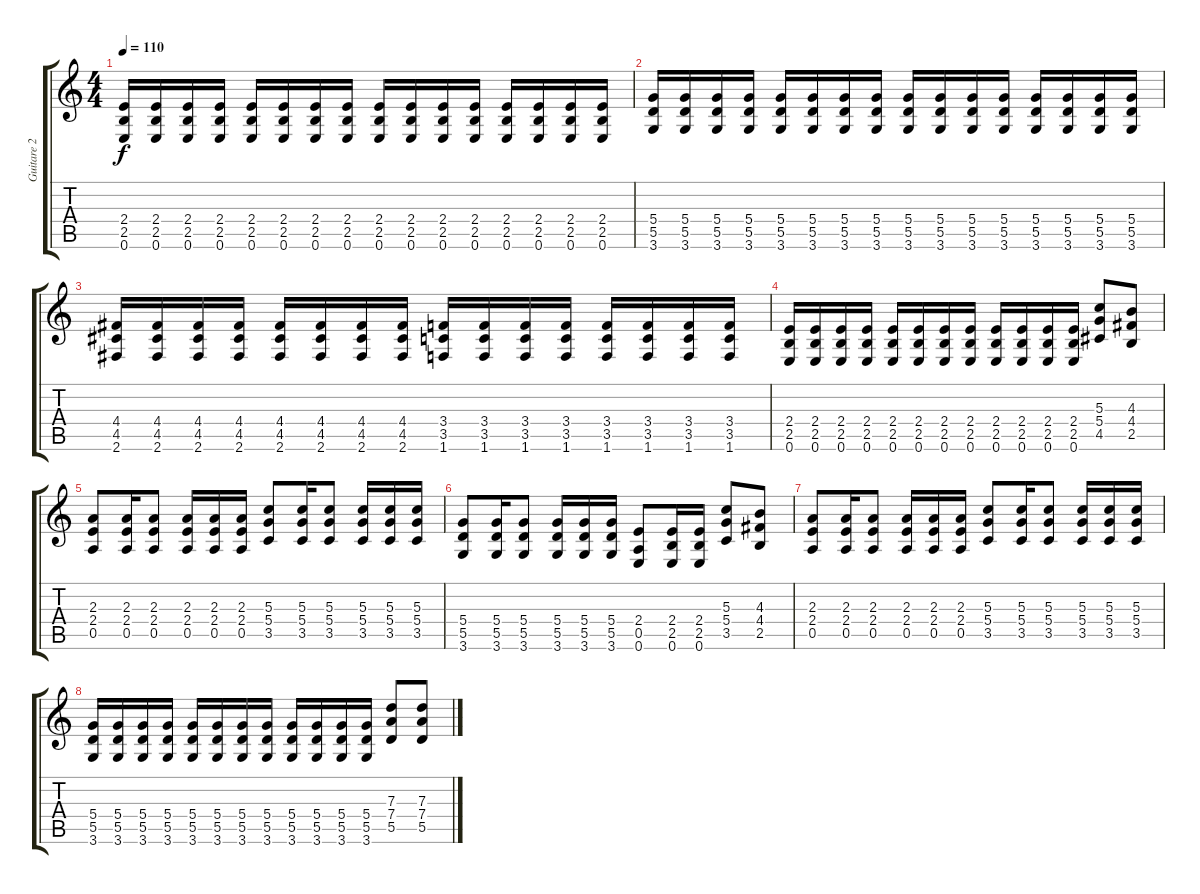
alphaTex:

\track ("Guitare 2" "Guitare 2") {instrument distortionguitar}
\staff {score tabs}
\tuning (E4 B3 G3 D3 A2 E2) {hide}
\ts (4 4)
\tempo 110
\clef g2
\ks c
(2.4 2.5 0.6).16{dy f} (2.4 2.5 0.6).16 (2.4 2.5 0.6).16 (2.4 2.5 0.6).16 (2.4 2.5 0.6).16 (2.4 2.5 0.6).16 (2.4 2.5 0.6).16 (2.4 2.5 0.6).16 (2.4 2.5 0.6).16 (2.4 2.5 0.6).16 (2.4 2.5 0.6).16 (2.4 2.5 0.6).16 (2.4 2.5 0.6).16 (2.4 2.5 0.6).16 (2.4 2.5 0.6).16 (2.4 2.5 0.6).16 |
(5.4 5.5 3.6).16 (5.4 5.5 3.6).16 (5.4 5.5 3.6).16 (5.4 5.5 3.6).16 (5.4 5.5 3.6).16 (5.4 5.5 3.6).16 (5.4 5.5 3.6).16 (5.4 5.5 3.6).16 (5.4 5.5 3.6).16 (5.4 5.5 3.6).16 (5.4 5.5 3.6).16 (5.4 5.5 3.6).16 (5.4 5.5 3.6).16 (5.4 5.5 3.6).16 (5.4 5.5 3.6).16 (5.4 5.5 3.6).16 |
(4.4 4.5 2.6).16 (4.4 4.5 2.6).16 (4.4 4.5 2.6).16 (4.4 4.5 2.6).16 (4.4 4.5 2.6).16 (4.4 4.5 2.6).16 (4.4 4.5 2.6).16 (4.4 4.5 2.6).16 (3.4 3.5 1.6).16 (3.4 3.5 1.6).16 (3.4 3.5 1.6).16 (3.4 3.5 1.6).16 (3.4 3.5 1.6).16 (3.4 3.5 1.6).16 (3.4 3.5 1.6).16 (3.4 3.5 1.6).16 |
(2.4 2.5 0.6).16 (2.4 2.5 0.6).16 (2.4 2.5 0.6).16 (2.4 2.5 0.6).16 (2.4 2.5 0.6).16 (2.4 2.5 0.6).16 (2.4 2.5 0.6).16 (2.4 2.5 0.6).16 (2.4 2.5 0.6).16 (2.4 2.5 0.6).16 (2.4 2.5 0.6).16 (2.4 2.5 0.6).16 (5.3 5.4 4.5).8 (4.3 4.4 2.5).8 |
(2.3 2.4 0.5).8 (2.3 2.4 0.5).16 (2.3 2.4 0.5).8 (2.3 2.4 0.5).16 (2.3 2.4 0.5).16 (2.3 2.4 0.5).16 (5.3 5.4 3.5).8 (5.3 5.4 3.5).16 (5.3 5.4 3.5).8 (5.3 5.4 3.5).16 (5.3 5.4 3.5).16 (5.3 5.4 3.5).16 |
(5.4 5.5 3.6).8 (5.4 5.5 3.6).16 (5.4 5.5 3.6).8 (5.4 5.5 3.6).16 (5.4 5.5 3.6).16 (5.4 5.5 3.6).16 (2.4 0.5 0.6).8 (2.4 2.5 0.6).16 (2.4 2.5 0.6).16 (5.3 5.4 3.5).8 (4.3 4.4 2.5).8 |
(2.3 2.4 0.5).8 (2.3 2.4 0.5).16 (2.3 2.4 0.5).8 (2.3 2.4 0.5).16 (2.3 2.4 0.5).16 (2.3 2.4 0.5).16 (5.3 5.4 3.5).8 (5.3 5.4 3.5).16 (5.3 5.4 3.5).8 (5.3 5.4 3.5).16 (5.3 5.4 3.5).16 (5.3 5.4 3.5).16 |
(5.4 5.5 3.6).16 (5.4 5.5 3.6).16 (5.4 5.5 3.6).16 (5.4 5.5 3.6).16 (5.4 5.5 3.6).16 (5.4 5.5 3.6).16 (5.4 5.5 3.6).16 (5.4 5.5 3.6).16 (5.4 5.5 3.6).16 (5.4 5.5 3.6).16 (5.4 5.5 3.6).16 (5.4 5.5 3.6).16 (7.3 7.4 5.5).8 (7.3 7.4 5.5).8
